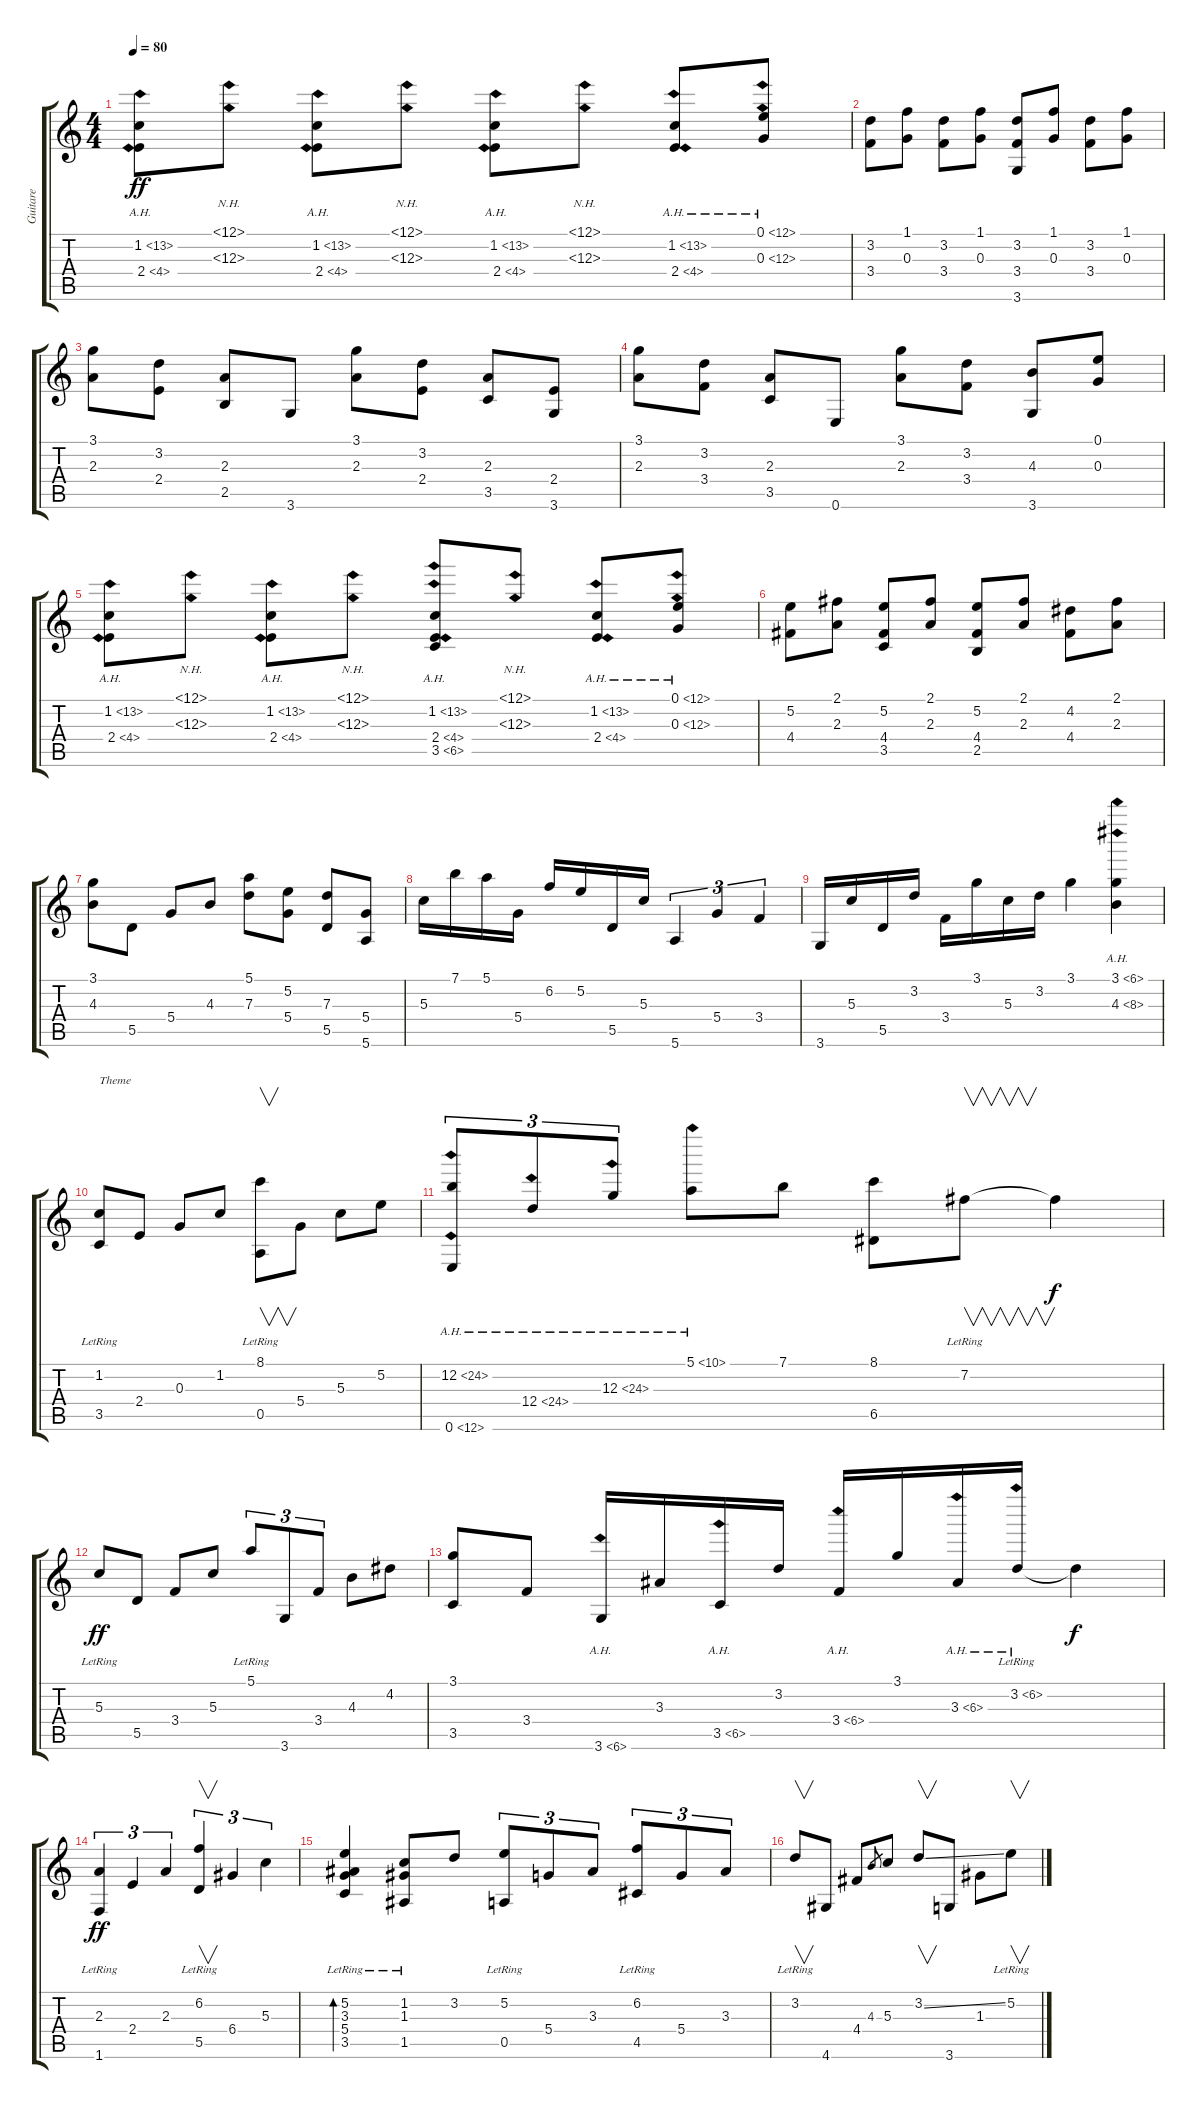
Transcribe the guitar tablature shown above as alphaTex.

\track ("Guitare" "Guitare") {instrument acousticguitarnylon}
\staff {score tabs}
\tuning (E4 B3 G3 D3 A2 E2) {hide}
\ts (4 4)
\tempo 80
\clef g2
\ks c
(1.2{ah 12} 2.4{ah 2}).8{dy ff instrument acousticguitarnylon} (0.1{nh} 0.3{nh}).8 (1.2{ah 12} 2.4{ah 2}).8 (0.1{nh} 0.3{nh}).8 (1.2{ah 12} 2.4{ah 2}).8 (0.1{nh} 0.3{nh}).8 (1.2{ah 12} 2.4{ah 2}).8 (0.1{ah 12} 0.3{ah 12}).8 |
(3.2 3.4).8 (1.1 0.3).8 (3.2 3.4).8 (1.1 0.3).8 (3.2 3.4 3.6).8 (1.1 0.3).8 (3.2 3.4).8 (1.1 0.3).8 |
(3.1 2.3).8 (3.2 2.4).8 (2.3 2.5).8 3.6.8 (3.1 2.3).8 (3.2 2.4).8 (2.3 3.5).8 (2.4 3.6).8 |
(3.1 2.3).8 (3.2 3.4).8 (2.3 3.5).8 0.6.8 (3.1 2.3).8 (3.2 3.4).8 (4.3 3.6).8 (0.1 0.3).8 |
(1.2{ah 12} 2.4{ah 2}).8 (0.1{nh} 0.3{nh}).8 (1.2{ah 12} 2.4{ah 2}).8 (0.1{nh} 0.3{nh}).8 (1.2{ah 12} 2.4{ah 2} 3.5{ah 3}).8 (0.1{nh} 0.3{nh}).8 (1.2{ah 12} 2.4{ah 2}).8 (0.1{ah 12} 0.3{ah 12}).8 |
(5.2 4.4).8 (2.1 2.3).8 (5.2 4.4 3.5).8 (2.1 2.3).8 (5.2 4.4 2.5).8 (2.1 2.3).8 (4.2 4.4).8 (2.1 2.3).8 |
(3.1 4.3).8 5.5.8 5.4.8 4.3.8 (5.1 7.3).8 (5.2 5.4).8 (7.3 5.5).8 (5.4 5.6).8 |
5.3.16 7.1.16 5.1.16 5.4.16 6.2.16 5.2.16 5.5.16 5.3.16 5.6.4{tu (3 2)} 5.4.4{tu (3 2)} 3.4.4{tu (3 2)} |
3.6.16 5.3.16 5.5.16 3.2.16 3.4.16 3.1.16 5.3.16 3.2.16 3.1.4 (3.1{ah 3} 4.3{ah 4}).4 |
(1.2{lr} 3.5).8{txt "Theme"} 2.4.8 0.3.8 1.2.8 (8.1{lr} 0.5).8{v} 5.4.8 5.3.8 5.2.8 |
(12.2{ah 12} 0.6{ah 12}).8{tu (3 2)} 12.4{ah 12}.8{tu (3 2)} 12.3{ah 12}.8{tu (3 2)} 5.1{ah 5}.8 7.1.8 (8.1 6.5).8 7.2{lr}.8{v} 7.2{t}.4{dy f} |
5.3{lr}.8{dy ff} 5.5.8 3.4.8 5.3.8 5.1{lr}.8{tu (3 2)} 3.6.8{tu (3 2)} 3.4.8{tu (3 2)} 4.3.8 4.2.8 |
(3.1 3.5).8 3.4.8 3.6{ah 3}.16 3.3.16 3.5{ah 3}.16 3.2.16 3.4{ah 3}.16 3.1.16 3.3{ah 3}.16 3.2{ah 3 lr}.16 3.2{t}.4{dy f} |
(2.3{lr} 1.6).4{tu (3 2) dy ff} 2.4.4{tu (3 2)} 2.3.4{tu (3 2)} (6.2{lr} 5.5).4{v tu (3 2)} 6.4.4{tu (3 2)} 5.3.4{tu (3 2)} |
(5.2{lr} 3.3 5.4 3.5).4{bd 120} (1.2 1.3 1.5{lr}).8 3.2.8 (5.2 0.5{lr}).8{tu (3 2)} 5.4.8{tu (3 2)} 3.3.8{tu (3 2)} (6.2 4.5{lr}).8{tu (3 2)} 5.4.8{tu (3 2)} 3.3.8{tu (3 2)} |
3.2{lr}.8{v} 4.6.8 4.4.8 4.3.8{gr} 5.3.8 3.2{ss}.8{v} 3.6.8 1.3.8 5.2{lr}.8{v}
